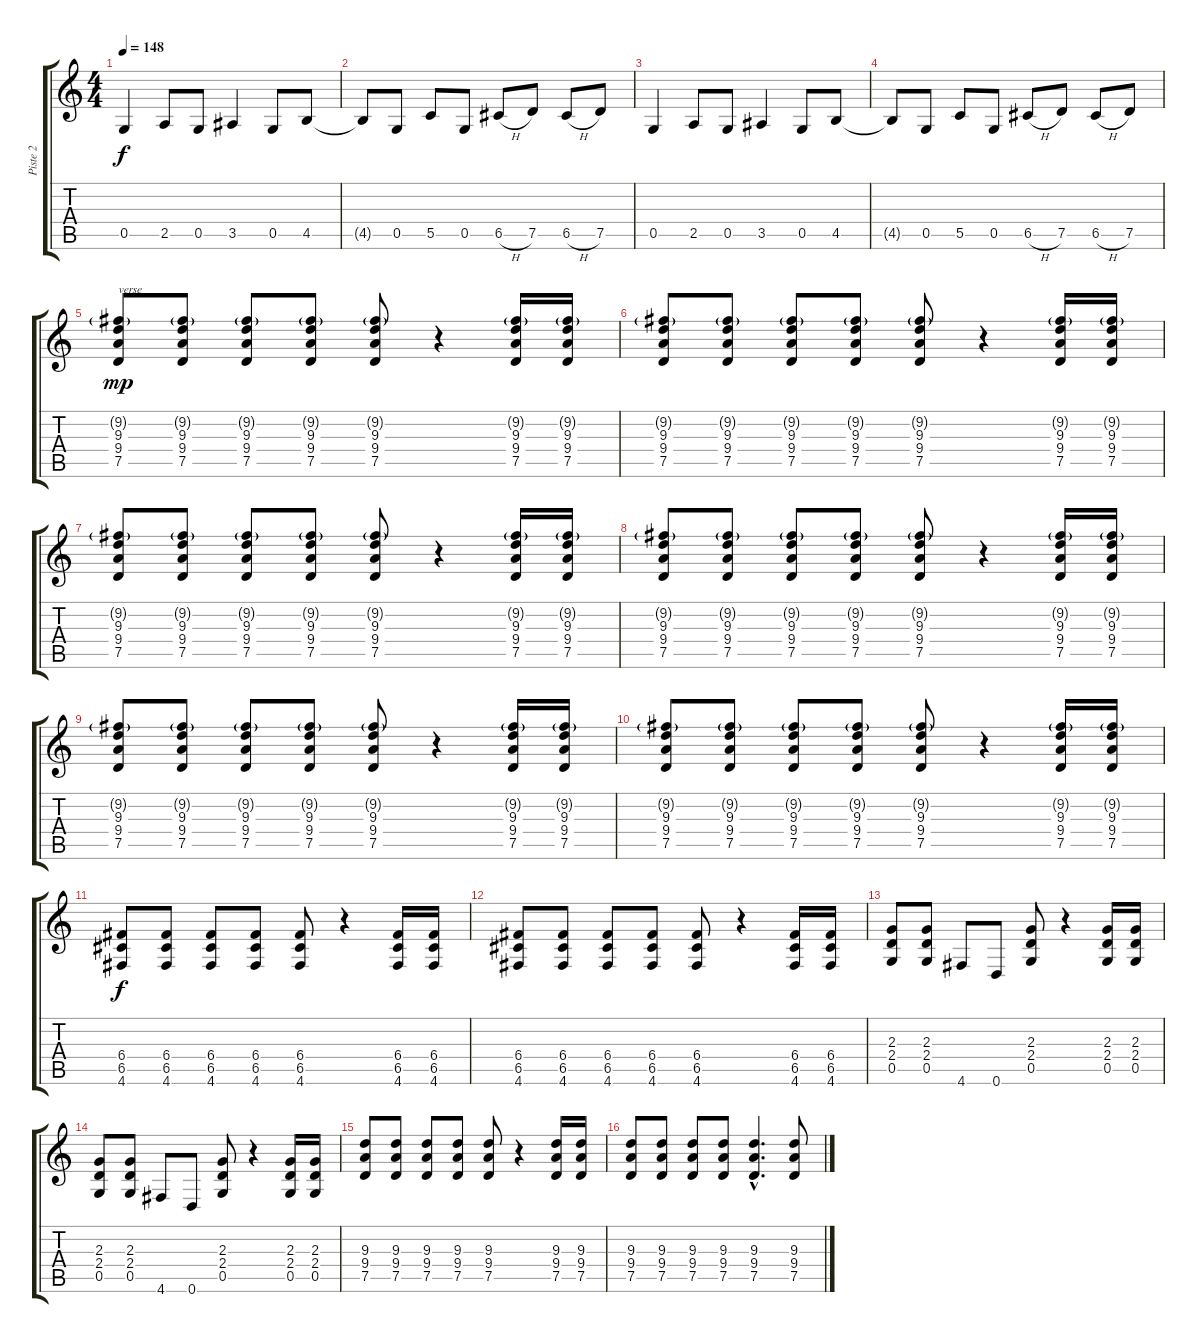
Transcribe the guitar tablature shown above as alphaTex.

\track ("Piste 2" "Piste 2") {instrument distortionguitar}
\staff {score tabs}
\tuning (D4 A3 F3 C3 G2 D2) {hide}
\ts (4 4)
\tempo 148
\clef g2
\ks c
0.5.4{dy f} 2.5.8 0.5.8 3.5.4 0.5.8 4.5.8 |
4.5{t}.8 0.5.8 5.5.8 0.5.8 6.5{h}.8 7.5.8 6.5{h}.8 7.5.8 |
0.5.4 2.5.8 0.5.8 3.5.4 0.5.8 4.5.8 |
4.5{t}.8 0.5.8 5.5.8 0.5.8 6.5{h}.8 7.5.8 6.5{h}.8 7.5.8 |
(9.2{g} 9.3 9.4 7.5).8{txt "verse" dy mp} (9.2{g} 9.3 9.4 7.5).8 (9.2{g} 9.3 9.4 7.5).8 (9.2{g} 9.3 9.4 7.5).8 (9.2{g} 9.3 9.4 7.5).8 r.4 (9.2{g} 9.3 9.4 7.5).16 (9.2{g} 9.3 9.4 7.5).16 |
(9.2{g} 9.3 9.4 7.5).8 (9.2{g} 9.3 9.4 7.5).8 (9.2{g} 9.3 9.4 7.5).8 (9.2{g} 9.3 9.4 7.5).8 (9.2{g} 9.3 9.4 7.5).8 r.4 (9.2{g} 9.3 9.4 7.5).16 (9.2{g} 9.3 9.4 7.5).16 |
(9.2{g} 9.3 9.4 7.5).8 (9.2{g} 9.3 9.4 7.5).8 (9.2{g} 9.3 9.4 7.5).8 (9.2{g} 9.3 9.4 7.5).8 (9.2{g} 9.3 9.4 7.5).8 r.4 (9.2{g} 9.3 9.4 7.5).16 (9.2{g} 9.3 9.4 7.5).16 |
(9.2{g} 9.3 9.4 7.5).8 (9.2{g} 9.3 9.4 7.5).8 (9.2{g} 9.3 9.4 7.5).8 (9.2{g} 9.3 9.4 7.5).8 (9.2{g} 9.3 9.4 7.5).8 r.4 (9.2{g} 9.3 9.4 7.5).16 (9.2{g} 9.3 9.4 7.5).16 |
(9.2{g} 9.3 9.4 7.5).8 (9.2{g} 9.3 9.4 7.5).8 (9.2{g} 9.3 9.4 7.5).8 (9.2{g} 9.3 9.4 7.5).8 (9.2{g} 9.3 9.4 7.5).8 r.4 (9.2{g} 9.3 9.4 7.5).16 (9.2{g} 9.3 9.4 7.5).16 |
(9.2{g} 9.3 9.4 7.5).8 (9.2{g} 9.3 9.4 7.5).8 (9.2{g} 9.3 9.4 7.5).8 (9.2{g} 9.3 9.4 7.5).8 (9.2{g} 9.3 9.4 7.5).8 r.4 (9.2{g} 9.3 9.4 7.5).16 (9.2{g} 9.3 9.4 7.5).16 |
(6.4 6.5 4.6).8{dy f} (6.4 6.5 4.6).8 (6.4 6.5 4.6).8 (6.4 6.5 4.6).8 (6.4 6.5 4.6).8 r.4 (6.4 6.5 4.6).16 (6.4 6.5 4.6).16 |
(6.4 6.5 4.6).8 (6.4 6.5 4.6).8 (6.4 6.5 4.6).8 (6.4 6.5 4.6).8 (6.4 6.5 4.6).8 r.4 (6.4 6.5 4.6).16 (6.4 6.5 4.6).16 |
(2.3 2.4 0.5).8 (2.3 2.4 0.5).8 4.6.8 0.6.8 (2.3 2.4 0.5).8 r.4 (2.3 2.4 0.5).16 (2.3 2.4 0.5).16 |
(2.3 2.4 0.5).8 (2.3 2.4 0.5).8 4.6.8 0.6.8 (2.3 2.4 0.5).8 r.4 (2.3 2.4 0.5).16 (2.3 2.4 0.5).16 |
(9.3 9.4 7.5).8 (9.3 9.4 7.5).8 (9.3 9.4 7.5).8 (9.3 9.4 7.5).8 (9.3 9.4 7.5).8 r.4 (9.3 9.4 7.5).16 (9.3 9.4 7.5).16 |
(9.3 9.4 7.5).8 (9.3 9.4 7.5).8 (9.3 9.4 7.5).8 (9.3 9.4 7.5).8 (9.3{hac} 9.4{hac} 7.5{hac}).4{d} (9.3 9.4 7.5).8
